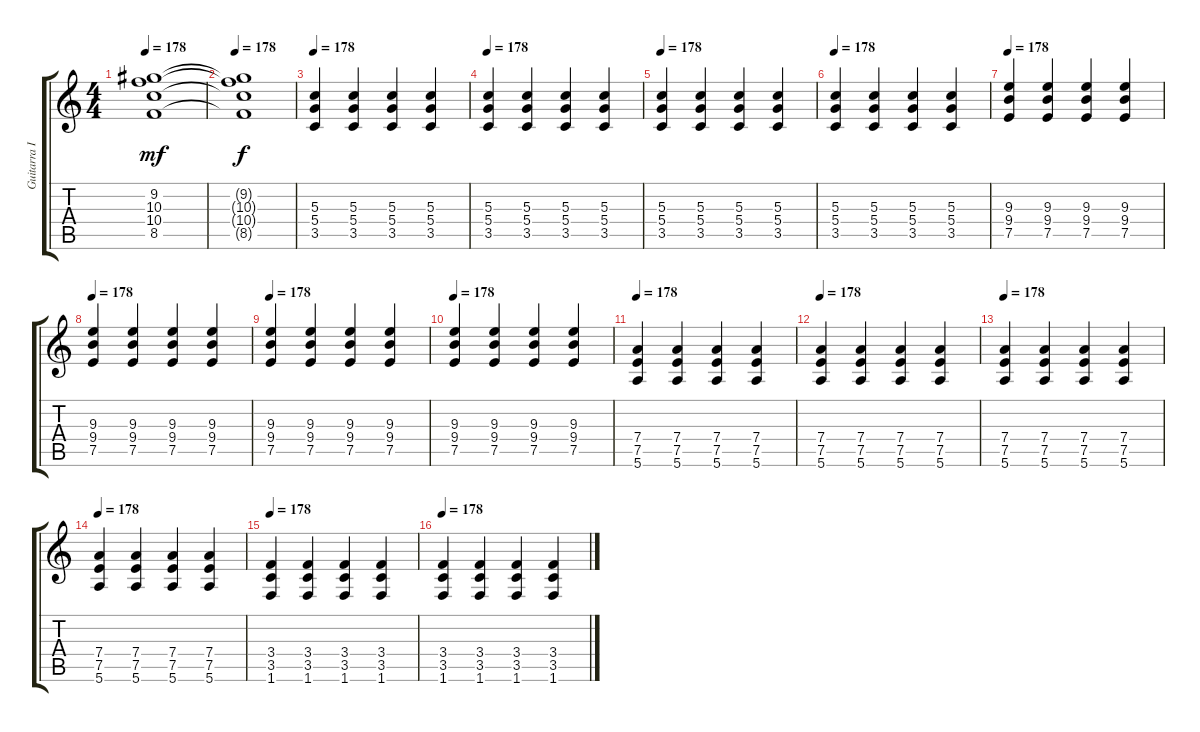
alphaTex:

\track ("Guitarra II" "Guitarra I") {instrument distortionguitar}
\staff {score tabs}
\tuning (E4 B3 G3 D3 A2 E2) {hide}
\ts (4 4)
\tempo 178
\clef g2
\ks c
(9.2 10.3 10.4 8.5).1{dy mf} |
\tempo 178
(9.2{t} 10.3{t} 10.4{t} 8.5{t}).1{dy f} |
\tempo 178
(5.3 5.4 3.5).4 (5.3 5.4 3.5).4 (5.3 5.4 3.5).4 (5.3 5.4 3.5).4 |
\tempo 178
(5.3 5.4 3.5).4 (5.3 5.4 3.5).4 (5.3 5.4 3.5).4 (5.3 5.4 3.5).4 |
\tempo 178
(5.3 5.4 3.5).4 (5.3 5.4 3.5).4 (5.3 5.4 3.5).4 (5.3 5.4 3.5).4 |
\tempo 178
(5.3 5.4 3.5).4 (5.3 5.4 3.5).4 (5.3 5.4 3.5).4 (5.3 5.4 3.5).4 |
\tempo 178
(9.3 9.4 7.5).4 (9.3 9.4 7.5).4 (9.3 9.4 7.5).4 (9.3 9.4 7.5).4 |
\tempo 178
(9.3 9.4 7.5).4 (9.3 9.4 7.5).4 (9.3 9.4 7.5).4 (9.3 9.4 7.5).4 |
\tempo 178
(9.3 9.4 7.5).4 (9.3 9.4 7.5).4 (9.3 9.4 7.5).4 (9.3 9.4 7.5).4 |
\tempo 178
(9.3 9.4 7.5).4 (9.3 9.4 7.5).4 (9.3 9.4 7.5).4 (9.3 9.4 7.5).4 |
\tempo 178
(7.4 7.5 5.6).4 (7.4 7.5 5.6).4 (7.4 7.5 5.6).4 (7.4 7.5 5.6).4 |
\tempo 178
(7.4 7.5 5.6).4 (7.4 7.5 5.6).4 (7.4 7.5 5.6).4 (7.4 7.5 5.6).4 |
\tempo 178
(7.4 7.5 5.6).4 (7.4 7.5 5.6).4 (7.4 7.5 5.6).4 (7.4 7.5 5.6).4 |
\tempo 178
(7.4 7.5 5.6).4 (7.4 7.5 5.6).4 (7.4 7.5 5.6).4 (7.4 7.5 5.6).4 |
\tempo 178
(3.4 3.5 1.6).4 (3.4 3.5 1.6).4 (3.4 3.5 1.6).4 (3.4 3.5 1.6).4 |
\tempo 178
(3.4 3.5 1.6).4 (3.4 3.5 1.6).4 (3.4 3.5 1.6).4 (3.4 3.5 1.6).4
